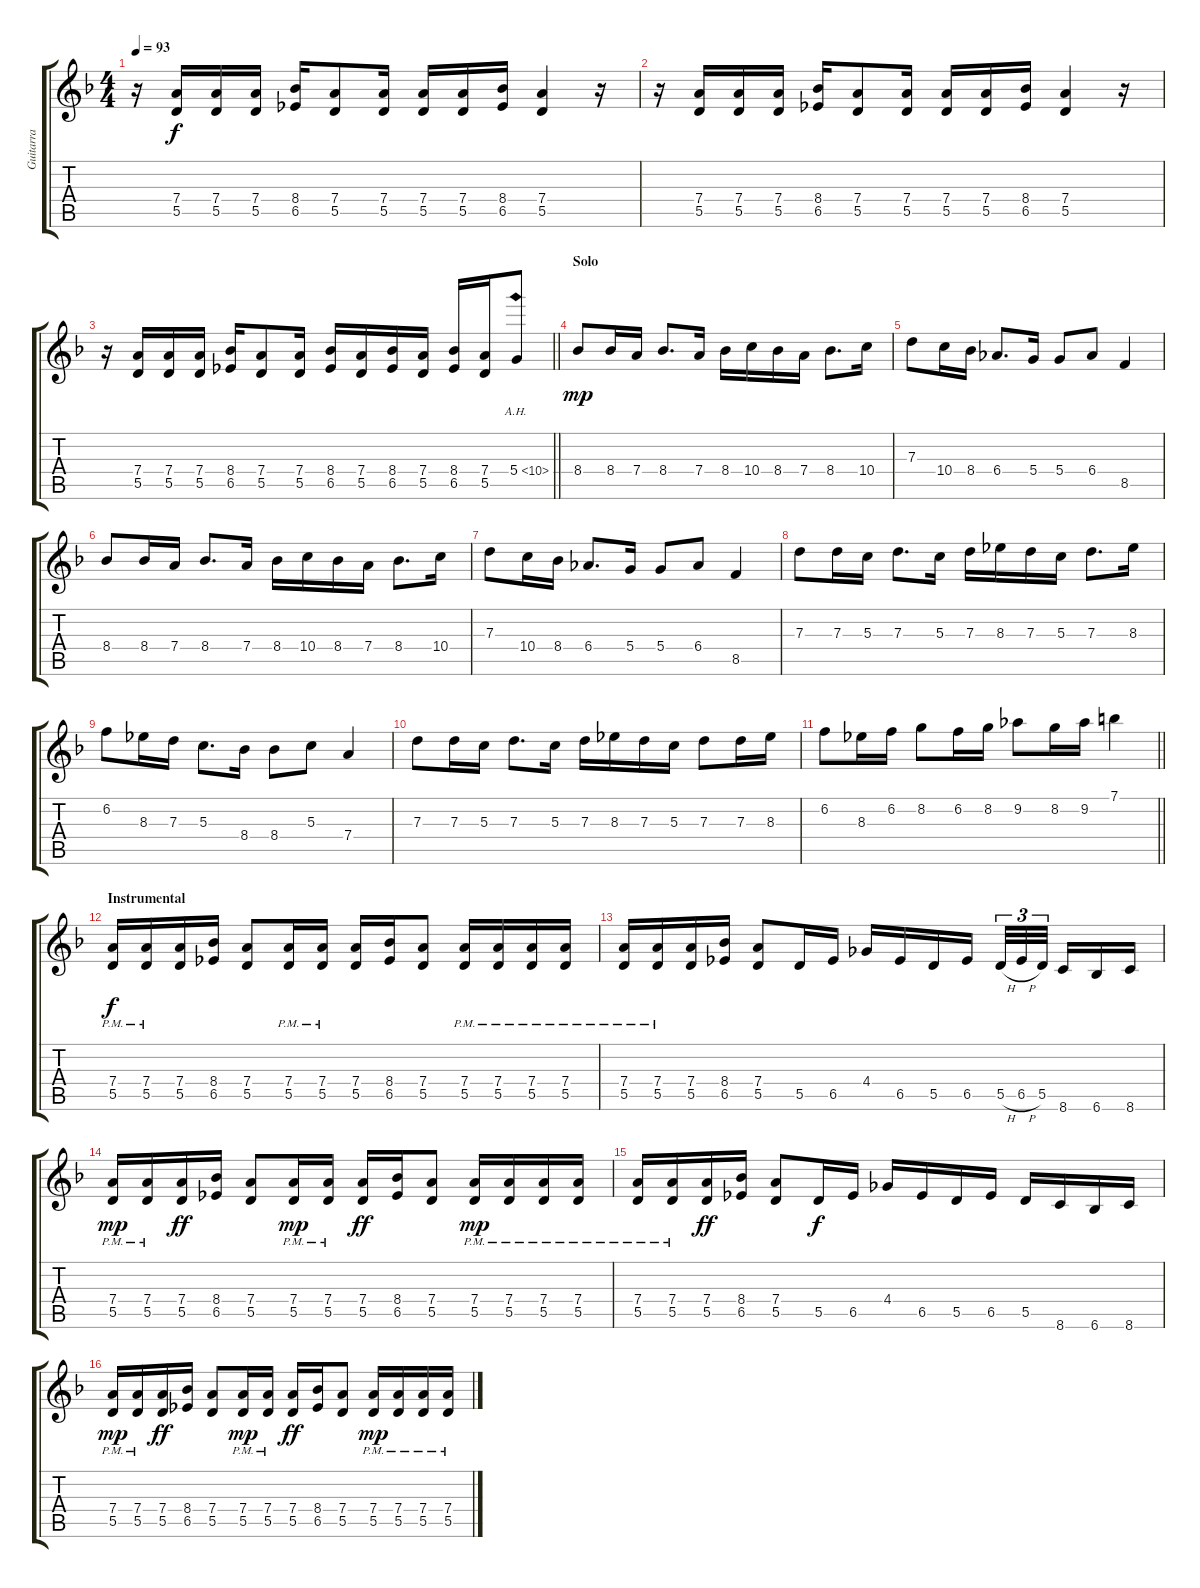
\track ("Guitarra" "Guitarra") {instrument distortionguitar}
\staff {score tabs}
\tuning (E4 B3 G3 D3 A2 E2) {hide}
\ts (4 4)
\tempo 93
\clef g2
\ks dminor
r.16{dy f} (7.4 5.5).16 (7.4 5.5).16 (7.4 5.5).16 (8.4 6.5).16 (7.4 5.5).8 (7.4 5.5).16 (7.4 5.5).16 (7.4 5.5).16 (8.4 6.5).16 (7.4 5.5).4 r.16 |
r.16 (7.4 5.5).16 (7.4 5.5).16 (7.4 5.5).16 (8.4 6.5).16 (7.4 5.5).8 (7.4 5.5).16 (7.4 5.5).16 (7.4 5.5).16 (8.4 6.5).16 (7.4 5.5).4 r.16 |
\barLineRight lightlight
r.16 (7.4 5.5).16 (7.4 5.5).16 (7.4 5.5).16 (8.4 6.5).16 (7.4 5.5).8 (7.4 5.5).16 (8.4 6.5).16 (7.4 5.5).16 (8.4 6.5).16 (7.4 5.5).16 (8.4 6.5).16 (7.4 5.5).16 5.4{ah 5}.8 |
\section ("" "Solo")
8.4.8{dy mp} 8.4.16 7.4.16 8.4.8{d} 7.4.16 8.4.16 10.4.16 8.4.16 7.4.16 8.4.8{d} 10.4.16 |
7.3.8 10.4.16 8.4.16 6.4.8{d} 5.4.16 5.4.8 6.4.8 8.5.4 |
8.4.8 8.4.16 7.4.16 8.4.8{d} 7.4.16 8.4.16 10.4.16 8.4.16 7.4.16 8.4.8{d} 10.4.16 |
7.3.8 10.4.16 8.4.16 6.4.8{d} 5.4.16 5.4.8 6.4.8 8.5.4 |
7.3.8 7.3.16 5.3.16 7.3.8{d} 5.3.16 7.3.16 8.3.16 7.3.16 5.3.16 7.3.8{d} 8.3.16 |
6.2.8 8.3.16 7.3.16 5.3.8{d} 8.4.16 8.4.8 5.3.8 7.4.4 |
7.3.8 7.3.16 5.3.16 7.3.8{d} 5.3.16 7.3.16 8.3.16 7.3.16 5.3.16 7.3.8 7.3.16 8.3.16 |
\barLineRight lightlight
6.2.8 8.3.16 6.2.16 8.2.8 6.2.16 8.2.16 9.2.8 8.2.16 9.2.16 7.1.4 |
\section ("" "Instrumental")
(7.4{pm} 5.5{pm}).16{dy f volume 12 balance 4} (7.4{pm} 5.5{pm}).16 (7.4 5.5).16 (8.4 6.5).16 (7.4 5.5).8 (7.4{pm} 5.5{pm}).16 (7.4{pm} 5.5{pm}).16 (7.4 5.5).16 (8.4 6.5).16 (7.4 5.5).8 (7.4{pm} 5.5{pm}).16 (7.4{pm} 5.5{pm}).16 (7.4{pm} 5.5{pm}).16 (7.4{pm} 5.5).16 |
(7.4{pm} 5.5{pm}).16 (7.4{pm} 5.5{pm}).16 (7.4 5.5).16 (8.4 6.5).16 (7.4 5.5).8 5.5.16 6.5.16 4.4.16 6.5.16 5.5.16 6.5.16 5.5{h}.32{tu (3 2)} 6.5{h}.32{tu (3 2)} 5.5.32{tu (3 2) beam splitsecondary} 8.6.16 6.6.16 8.6.16 |
(7.4{pm} 5.5{pm}).16{dy mp} (7.4{pm} 5.5{pm}).16 (7.4 5.5).16{dy ff} (8.4 6.5).16 (7.4 5.5).8 (7.4{pm} 5.5{pm}).16{dy mp} (7.4{pm} 5.5{pm}).16 (7.4 5.5).16{dy ff} (8.4 6.5).16 (7.4 5.5).8 (7.4{pm} 5.5{pm}).16{dy mp} (7.4{pm} 5.5{pm}).16 (7.4{pm} 5.5{pm}).16 (7.4{pm} 5.5).16 |
(7.4{pm} 5.5{pm}).16 (7.4{pm} 5.5{pm}).16 (7.4 5.5).16{dy ff} (8.4 6.5).16 (7.4 5.5).8 5.5.16{dy f} 6.5.16 4.4.16 6.5.16 5.5.16 6.5.16 5.5.16 8.6.16 6.6.16 8.6.16 |
(7.4{pm} 5.5{pm}).16{dy mp} (7.4{pm} 5.5{pm}).16 (7.4 5.5).16{dy ff} (8.4 6.5).16 (7.4 5.5).8 (7.4{pm} 5.5{pm}).16{dy mp} (7.4{pm} 5.5{pm}).16 (7.4 5.5).16{dy ff} (8.4 6.5).16 (7.4 5.5).8 (7.4{pm} 5.5{pm}).16{dy mp} (7.4{pm} 5.5{pm}).16 (7.4{pm} 5.5{pm}).16 (7.4{pm} 5.5).16
